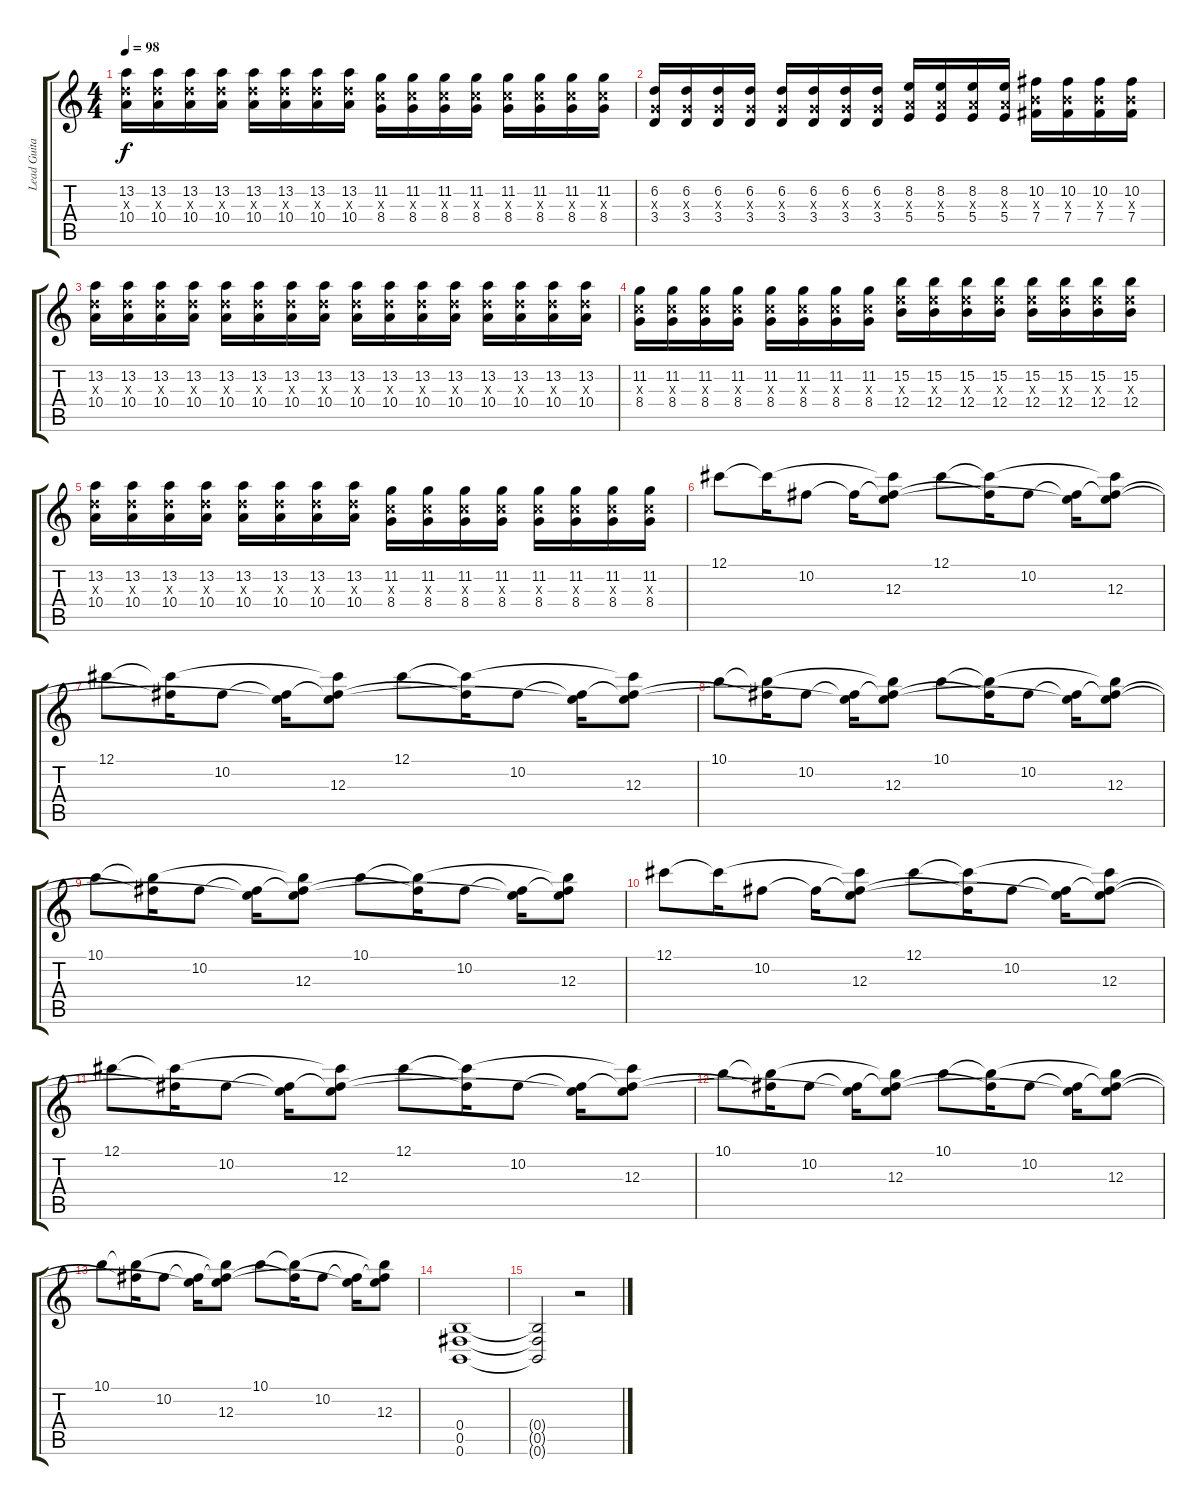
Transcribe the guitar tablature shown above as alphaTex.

\track ("Lead Guitar" "Lead Guita") {instrument distortionguitar}
\staff {score tabs}
\tuning (Db4 Ab3 E3 B2 Gb2 B1) {hide}
\ts (4 4)
\tempo 98
\clef g2
\ks c
(13.2 10.3{x} 10.4).16{dy f} (13.2 10.3{x} 10.4).16 (13.2 10.3{x} 10.4).16 (13.2 10.3{x} 10.4).16 (13.2 10.3{x} 10.4).16 (13.2 10.3{x} 10.4).16 (13.2 10.3{x} 10.4).16 (13.2 10.3{x} 10.4).16 (11.2 8.3{x} 8.4).16 (11.2 8.3{x} 8.4).16 (11.2 8.3{x} 8.4).16 (11.2 8.3{x} 8.4).16 (11.2 8.3{x} 8.4).16 (11.2 8.3{x} 8.4).16 (11.2 8.3{x} 8.4).16 (11.2 8.3{x} 8.4).16 |
(6.2 3.3{x} 3.4).16 (6.2 3.3{x} 3.4).16 (6.2 3.3{x} 3.4).16 (6.2 3.3{x} 3.4).16 (6.2 3.3{x} 3.4).16 (6.2 3.3{x} 3.4).16 (6.2 3.3{x} 3.4).16 (6.2 3.3{x} 3.4).16 (8.2 5.3{x} 5.4).16 (8.2 5.3{x} 5.4).16 (8.2 5.3{x} 5.4).16 (8.2 5.3{x} 5.4).16 (10.2 7.3{x} 7.4).16 (10.2 7.3{x} 7.4).16 (10.2 7.3{x} 7.4).16 (10.2 7.3{x} 7.4).16 |
(13.2 10.3{x} 10.4).16 (13.2 10.3{x} 10.4).16 (13.2 10.3{x} 10.4).16 (13.2 10.3{x} 10.4).16 (13.2 10.3{x} 10.4).16 (13.2 10.3{x} 10.4).16 (13.2 10.3{x} 10.4).16 (13.2 10.3{x} 10.4).16 (13.2 10.3{x} 10.4).16 (13.2 10.3{x} 10.4).16 (13.2 10.3{x} 10.4).16 (13.2 10.3{x} 10.4).16 (13.2 10.3{x} 10.4).16 (13.2 10.3{x} 10.4).16 (13.2 10.3{x} 10.4).16 (13.2 10.3{x} 10.4).16 |
(11.2 8.3{x} 8.4).16 (11.2 8.3{x} 8.4).16 (11.2 8.3{x} 8.4).16 (11.2 8.3{x} 8.4).16 (11.2 8.3{x} 8.4).16 (11.2 8.3{x} 8.4).16 (11.2 8.3{x} 8.4).16 (11.2 8.3{x} 8.4).16 (15.2 12.3{x} 12.4).16 (15.2 12.3{x} 12.4).16 (15.2 12.3{x} 12.4).16 (15.2 12.3{x} 12.4).16 (15.2 12.3{x} 12.4).16 (15.2 12.3{x} 12.4).16 (15.2 12.3{x} 12.4).16 (15.2 12.3{x} 12.4).16 |
(13.2 10.3{x} 10.4).16 (13.2 10.3{x} 10.4).16 (13.2 10.3{x} 10.4).16 (13.2 10.3{x} 10.4).16 (13.2 10.3{x} 10.4).16 (13.2 10.3{x} 10.4).16 (13.2 10.3{x} 10.4).16 (13.2 10.3{x} 10.4).16 (11.2 8.3{x} 8.4).16 (11.2 8.3{x} 8.4).16 (11.2 8.3{x} 8.4).16 (11.2 8.3{x} 8.4).16 (11.2 8.3{x} 8.4).16 (11.2 8.3{x} 8.4).16 (11.2 8.3{x} 8.4).16 (11.2 8.3{x} 8.4).16 |
12.1.8 12.1{t}.16 10.2.8 10.2{t}.16 (12.1{t} 10.2{t} 12.3).8 12.1.8 (12.1{t} 10.2{t}).16 10.2.8 (10.2{t} 12.3{t}).16 (12.1{t} 10.2{t} 12.3).8 |
12.1.8 (12.1{t} 10.2{t}).16 10.2.8 (10.2{t} 12.3{t}).16 (12.1{t} 10.2{t} 12.3).8 12.1.8 (12.1{t} 10.2{t}).16 10.2.8 (10.2{t} 12.3{t}).16 (12.1{t} 10.2{t} 12.3).8 |
10.1.8 (10.1{t} 10.2{t}).16 10.2.8 (10.2{t} 12.3{t}).16 (10.1{t} 10.2{t} 12.3).8 10.1.8 (10.1{t} 10.2{t}).16 10.2.8 (10.2{t} 12.3{t}).16 (10.1{t} 10.2{t} 12.3).8 |
10.1.8 (10.1{t} 10.2{t}).16 10.2.8 (10.2{t} 12.3{t}).16 (10.1{t} 10.2{t} 12.3).8 10.1.8 (10.1{t} 10.2{t}).16 10.2.8 (10.2{t} 12.3{t}).16 (10.1{t} 10.2{t} 12.3).8 |
12.1.8 12.1{t}.16 10.2.8 10.2{t}.16 (12.1{t} 10.2{t} 12.3).8 12.1.8 (12.1{t} 10.2{t}).16 10.2.8 (10.2{t} 12.3{t}).16 (12.1{t} 10.2{t} 12.3).8 |
12.1.8 (12.1{t} 10.2{t}).16 10.2.8 (10.2{t} 12.3{t}).16 (12.1{t} 10.2{t} 12.3).8 12.1.8 (12.1{t} 10.2{t}).16 10.2.8 (10.2{t} 12.3{t}).16 (12.1{t} 10.2{t} 12.3).8 |
10.1.8 (10.1{t} 10.2{t}).16 10.2.8 (10.2{t} 12.3{t}).16 (10.1{t} 10.2{t} 12.3).8 10.1.8 (10.1{t} 10.2{t}).16 10.2.8 (10.2{t} 12.3{t}).16 (10.1{t} 10.2{t} 12.3).8 |
10.1.8 (10.1{t} 10.2{t}).16 10.2.8 (10.2{t} 12.3{t}).16 (10.1{t} 10.2{t} 12.3).8 10.1.8 (10.1{t} 10.2{t}).16 10.2.8 (10.2{t} 12.3{t}).16 (10.1{t} 10.2{t} 12.3).8 |
(0.4 0.5 0.6).1 |
(0.4{t} 0.5{t} 0.6{t}).2 r.2
